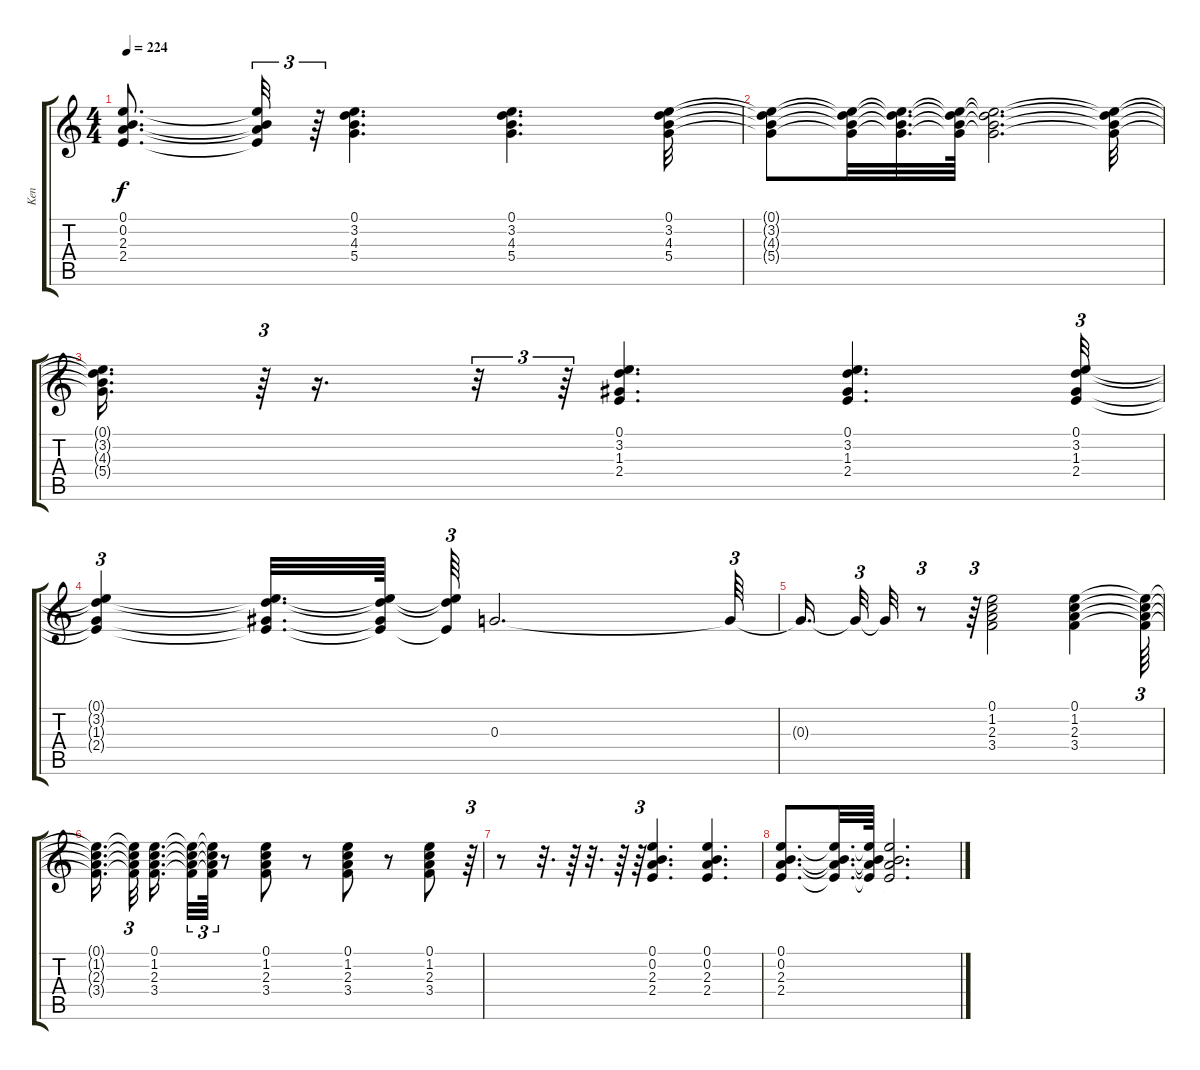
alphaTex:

\track ("Ken" "Ken") {instrument electricguitarjazz}
\staff {score tabs}
\tuning (E4 B3 G3 D3 A2 E2) {hide}
\ts (4 4)
\tempo 224
\clef g2
\ks c
(0.1{t} 0.2{t} 2.3{t} 2.4{t}).8{d dy f} (0.1{t} 0.2{t} 2.3{t} 2.4{t}).32{tu (3 2)} r.64{tu (3 2)} (0.1 3.2 4.3 5.4).4{d} (0.1 3.2 4.3 5.4).4{d} (0.1 3.2 4.3 5.4).32 |
(0.1{t} 3.2{t} 4.3{t} 5.4{t}).8 (0.1{t} 3.2{t} 4.3{t} 5.4{t}).32 (0.1{t} 3.2{t} 4.3{t} 5.4{t}).32{d} (0.1{t} 3.2{t} 4.3{t} 5.4{t}).64 (0.1{t} 3.2{t} 4.3{t} 5.4{t}).2{d} (0.1{t} 3.2{t} 4.3{t} 5.4{t}).32 |
(0.1{t} 3.2{t} 4.3{t} 5.4{t}).16{d} r.64{tu (3 2)} r.16{d} r.32{tu (3 2)} r.64{tu (3 2)} (0.1 3.2 1.3 2.4).4{d} (0.1 3.2 1.3 2.4).4{d} (0.1 3.2 1.3 2.4).32{tu (3 2)} |
(0.1{t} 3.2{t} 1.3{t} 2.4{t}).4{tu (3 2)} (0.1{t} 3.2{t} 1.3{t} 2.4{t}).32{d} (0.1{t} 3.2{t} 1.3{t} 2.4{t}).64 (0.1{t} 3.2{t} 2.4{t}).64{tu (3 2)} 0.3.2{d} 0.3{t}.64{tu (3 2)} |
0.3{t}.16{d beam splitsecondary} 0.3{t}.32{tu (3 2)} 0.3{t}.32 r.8{tu (3 2)} r.64{tu (3 2)} (0.1 1.2 2.3 3.4).2 (0.1 1.2 2.3 3.4).4 (0.1{t} 1.2{t} 2.3{t} 3.4{t}).64{tu (3 2)} |
(0.1{t} 1.2{t} 2.3{t} 3.4{t}).16{d beam splitsecondary} (0.1{t} 1.2{t} 2.3{t} 3.4{t}).32{tu (3 2) beam splitsecondary} (0.1 1.2 2.3 3.4).16{d beam splitsecondary} (0.1{t} 1.2{t} 2.3{t} 3.4{t}).32{tu (3 2)} (0.1{t} 1.2{t} 2.3{t} 3.4{t}).64{tu (3 2)} r.8 (0.1 1.2 2.3 3.4).8 r.8 (0.1 1.2 2.3 3.4).8 r.8 (0.1 1.2 2.3 3.4).8 r.64{tu (3 2)} |
r.8 r.32{d} r.64 r.32{d} r.64 r.64{tu (3 2)} (0.1 0.2 2.3 2.4).4{d} (0.1 0.2 2.3 2.4).4{d} |
(0.1 0.2 2.3 2.4).8{d} (0.1{t} 0.2{t} 2.3{t} 2.4{t}).32{d} (0.1{t} 0.2{t} 2.3{t} 2.4{t}).64 (0.1{t} 0.2{t} 2.3{t} 2.4{t}).2{d}
